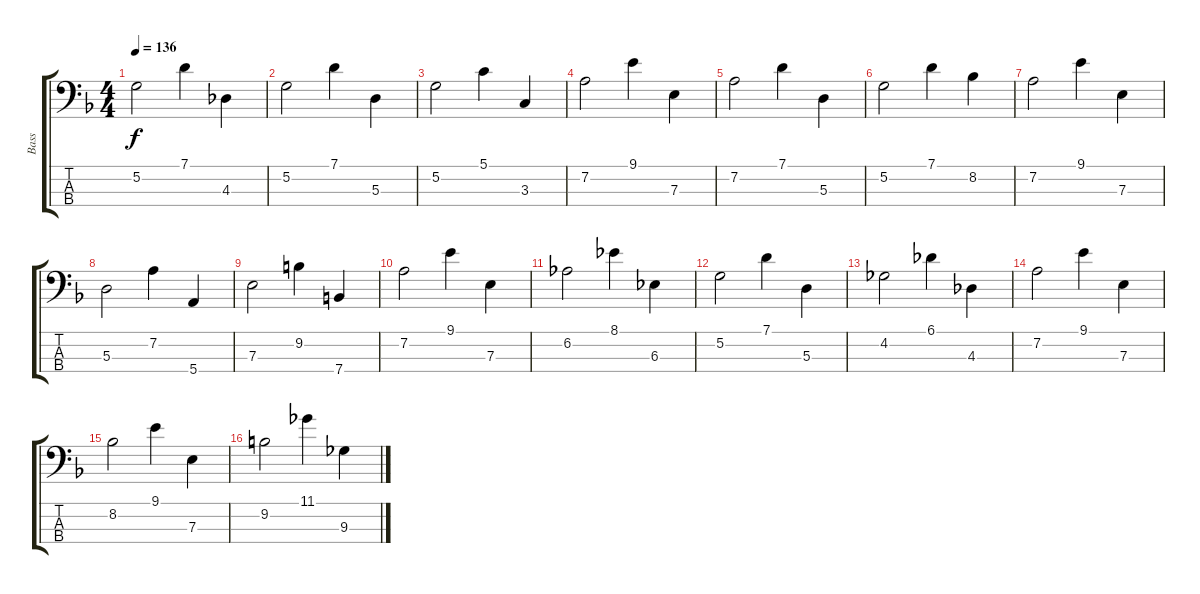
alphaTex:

\track ("Bass" "Bass") {instrument acousticbass}
\staff {score tabs}
\tuning (G2 D2 A1 E1) {hide}
\ts (4 4)
\tempo 136
\clef f4
\ks f
5.2.2{dy f} 7.1.4 4.3.4 |
5.2.2 7.1.4 5.3.4 |
5.2.2 5.1.4 3.3.4 |
7.2.2 9.1.4 7.3.4 |
7.2.2 7.1.4 5.3.4 |
5.2.2 7.1.4 8.2.4 |
7.2.2 9.1.4 7.3.4 |
5.3.2 7.2.4 5.4.4 |
7.3.2 9.2.4 7.4.4 |
7.2.2 9.1.4 7.3.4 |
6.2.2 8.1.4 6.3.4 |
5.2.2 7.1.4 5.3.4 |
4.2.2 6.1.4 4.3.4 |
7.2.2 9.1.4 7.3.4 |
8.2.2 9.1.4 7.3.4 |
9.2.2 11.1.4 9.3.4
